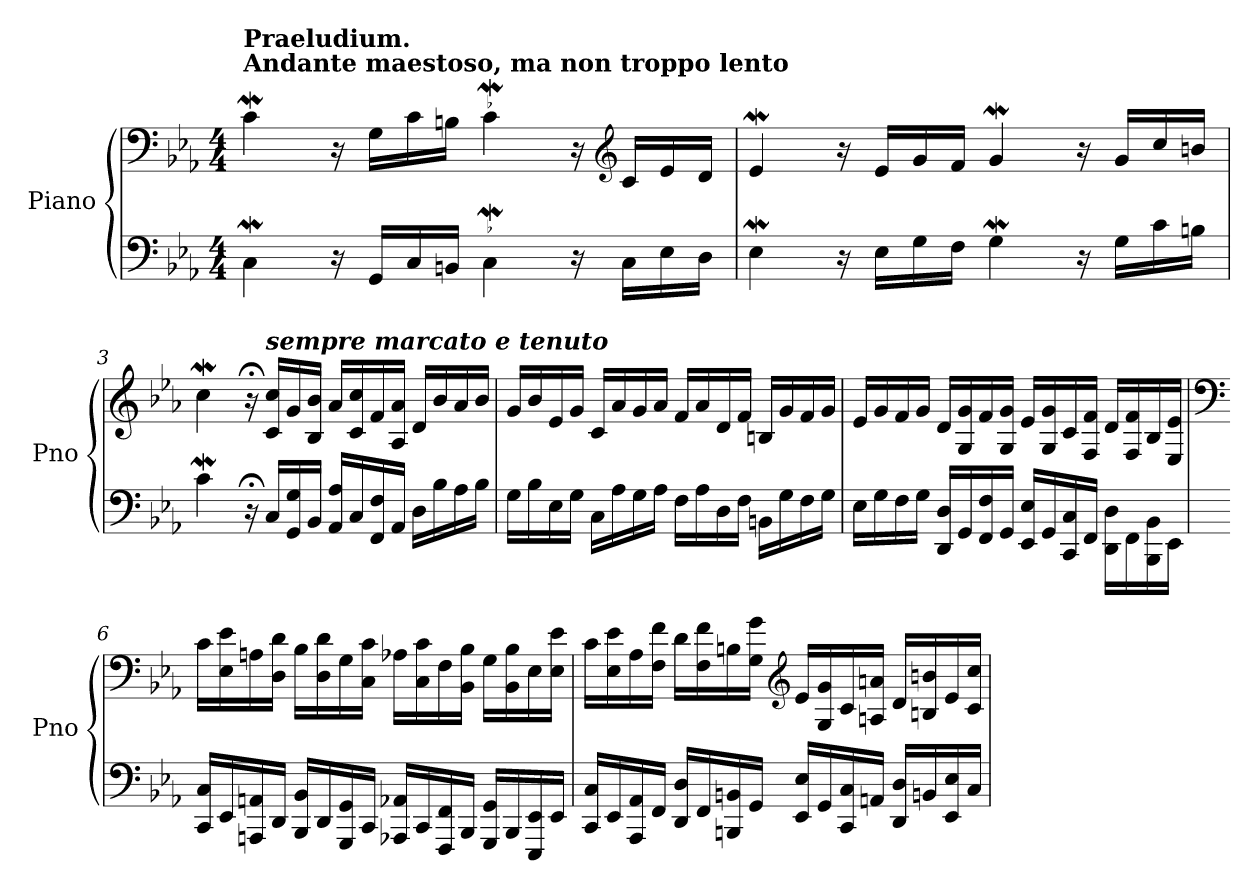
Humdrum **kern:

**kern	**kern	**dynam
*part1	*part1	*part1
*staff2	*staff1	*staff1/2
*I"Piano	*	*
*I'Pno	*	*
*clefF4	*clefF4	*
*k[b-e-a-]	*k[b-e-a-]	*
*M4/4	*M4/4	*
=1	=1	=1
!	!LO:TX:a:B:t=Andante maestoso, ma non troppo lento	!
!	!LO:TX:a:B:t=Praeludium.	!
4CW\	4cW\	.
16r	16r	.
16GG/LL	16G\LL	.
16C/	16c\	.
16BBn/JJ	16Bn\JJ	.
4CW\	4cW\	.
16r	16r	.
*	*clefG2	*
16C\LL	16c/LL	.
16E-\	16e-/	.
16D\JJ	16d/JJ	.
=2	=2	=2
4E-w\	4e-w/	.
16r	16r	.
16E-\LL	16e-/LL	.
16G\	16g/	.
16F\JJ	16f/JJ	.
4GW\	4gW/	.
16r	16r	.
16G\LL	16g/LL	.
16c\	16cc/	.
16Bn\JJ	16bn/JJ	.
=3	=3	=3
4cW\	4ccW\	.
16r;<	16r;<	.
!	!LO:TX:a:Bi:t=sempre marcato e tenuto	!
16C/LL	16c/ 16cc/LL	.
16GG/ 16G/	16g/	.
16BB-/JJ	16B-/ 16b-/JJ	.
16AA-/ 16A-/LL	16a-/LL	.
16C/	16c/ 16cc/	.
16FF/ 16F/	16f/	.
16AA-/JJ	16A-/ 16a-/JJ	.
16D\LL	16d/LL	.
16B-\	16b-/	.
16A-\	16a-/	.
16B-\JJ	16b-/JJ	.
!!LO:LB:g=z
=4	=4	=4
16G\LL	16g/LL	.
16B-\	16b-/	.
16E-\	16e-/	.
16G\JJ	16g/JJ	.
16C\LL	16c/LL	.
16A-\	16a-/	.
16G\	16g/	.
16A-\JJ	16a-/JJ	.
16F\LL	16f/LL	.
16A-\	16a-/	.
16D\	16d/	.
16F\JJ	16f/JJ	.
16BBn\LL	16Bn/LL	.
16G\	16g/	.
16F\	16f/	.
16G\JJ	16g/JJ	.
=5	=5	=5
16E-\LL	16e-/LL	.
16G\	16g/	.
16F\	16f/	.
16G\JJ	16g/JJ	.
16DD/ 16D/LL	16d/LL	.
16GG/	16G/ 16g/	.
16FF/ 16F/	16f/	.
16GG/JJ	16G/ 16g/JJ	.
16EE-/ 16E-/LL	16e-/LL	.
16GG/	16G/ 16g/	.
16CC/ 16C/	16c/	.
16FF/JJ	16F/ 16f/JJ	.
16DD\ 16D\LL	16d/LL	.
16FF\	16F/ 16f/	.
16BBB-\ 16BB-\	16B-/	.
16EE-\JJ	16E-/ 16e-/JJ	.
!!LO:LB:g=z
=6	=6	=6
*	*clefF4	*
!	!	!LO:DY:a=2
16CC/ 16C/LL	16c\LL	other-dynamics
16EE-/	16E-\ 16e-\	.
16AAAn/ 16AAn/	16An\	.
16DD/JJ	16D\ 16d\JJ	.
16BBB-/ 16BB-/LL	16B-\LL	.
16DD/	16D\ 16d\	.
16GGG/ 16GG/	16G\	.
16CC/JJ	16C\ 16c\JJ	.
16AAA-X/ 16AA-X/LL	16A-X\LL	.
16CC/	16C\ 16c\	.
16FFF/ 16FF/	16F\	.
16BBB-/JJ	16BB-\ 16B-\JJ	.
16GGG/ 16GG/LL	16G\LL	.
16BBB-/	16BB-\ 16B-\	.
16EEE-/ 16EE-/	16E-\	.
16EE-/JJ	16E-\ 16e-\JJ	.
=7	=7	=7
16CC/ 16C/LL	16c\LL	.
16EE-/	16E-\ 16e-\	.
16AAA-/ 16AA-/	16A-\	.
16FF/JJ	16F\ 16f\JJ	.
16DD/ 16D/LL	16d\LL	.
16FF/	16F\ 16f\	.
16BBBn/ 16BBn/	16Bn\	.
16GG/JJ	16G\ 16g\JJ	.
*	*clefG2	*
16EE-/ 16E-/LL	16e-/LL	.
16GG/	16G/ 16g/	.
16CC/ 16C/	16c/	.
16AAni/JJ	16Ani/ 16ani/JJ	.
16DD/ 16D/LL	16d/LL	.
16BBn/	16Bn/ 16bn/	.
16EE-/ 16E-/	16e-/	.
16C/JJ	16c/ 16cc/JJ	.
=	=	=
*-	*-	*-
